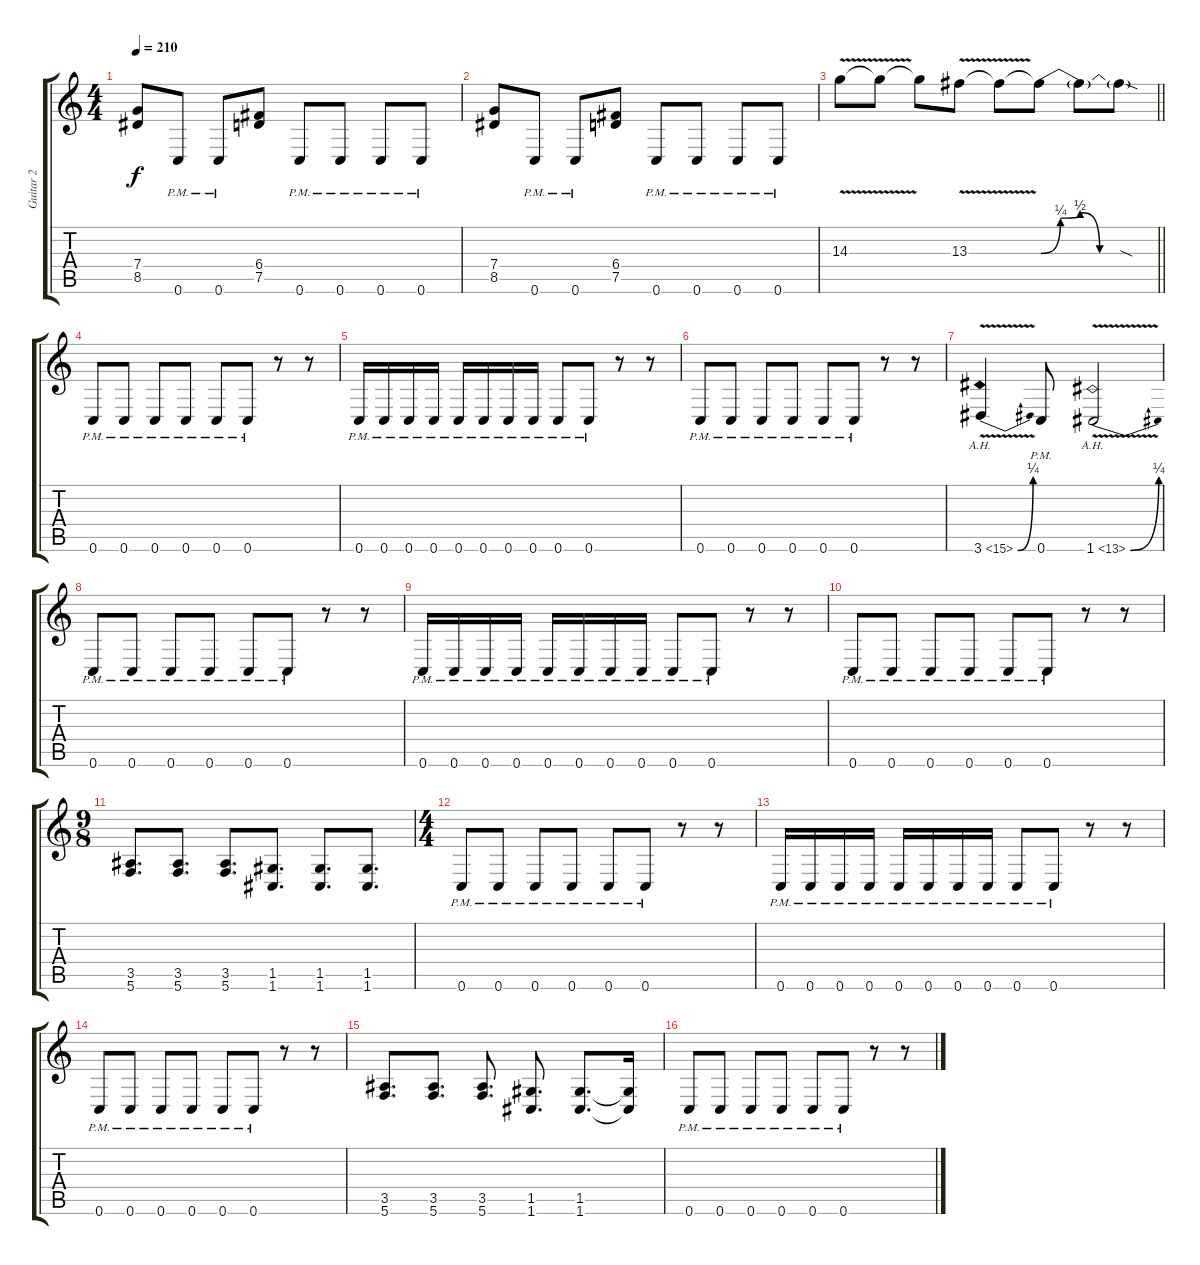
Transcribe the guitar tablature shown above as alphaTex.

\track ("Guitar 2" "Guitar 2") {instrument distortionguitar}
\staff {score tabs}
\tuning (D4 A3 F3 C3 G2 C2) {hide}
\ts (4 4)
\tempo 210
\clef g2
\ks c
(7.4 8.5).8{dy f} 0.6{pm}.8 0.6{pm}.8 (6.4 7.5).8 0.6{pm}.8 0.6{pm}.8 0.6{pm}.8 0.6{pm}.8 |
(7.4 8.5).8 0.6{pm}.8 0.6{pm}.8 (6.4 7.5).8 0.6{pm}.8 0.6{pm}.8 0.6{pm}.8 0.6{pm}.8 |
\barLineRight lightlight
14.3{v}.8 14.3{t}.8 14.3{t}.8 13.3{v}.8 13.3{t}.8 13.3{be (custom 0 0 10 1 20 2 30 0 60 0) t}.8 13.3{t}.8 13.3{sod t}.8 |
0.6{pm}.8 0.6{pm}.8 0.6{pm}.8 0.6{pm}.8 0.6{pm}.8 0.6{pm}.8 r.8 r.8 |
0.6{pm}.16 0.6{pm}.16 0.6{pm}.16 0.6{pm}.16 0.6{pm}.16 0.6{pm}.16 0.6{pm}.16 0.6{pm}.16 0.6{pm}.8 0.6{pm}.8 r.8 r.8 |
0.6{pm}.8 0.6{pm}.8 0.6{pm}.8 0.6{pm}.8 0.6{pm}.8 0.6{pm}.8 r.8 r.8 |
3.6{be (bend 0 0 60 1) ah 12 v}.4 0.6{pm}.8 1.6{be (bend 0 0 60 1) ah 12 v}.2 |
0.6{pm}.8 0.6{pm}.8 0.6{pm}.8 0.6{pm}.8 0.6{pm}.8 0.6{pm}.8 r.8 r.8 |
0.6{pm}.16 0.6{pm}.16 0.6{pm}.16 0.6{pm}.16 0.6{pm}.16 0.6{pm}.16 0.6{pm}.16 0.6{pm}.16 0.6{pm}.8 0.6{pm}.8 r.8 r.8 |
0.6{pm}.8 0.6{pm}.8 0.6{pm}.8 0.6{pm}.8 0.6{pm}.8 0.6{pm}.8 r.8 r.8 |
\ts (9 8)
(3.5 5.6).8{d} (3.5 5.6).8{d} (3.5 5.6).8{d} (1.5 1.6).8{d} (1.5 1.6).8{d} (1.5 1.6).8{d} |
\ts (4 4)
0.6{pm}.8 0.6{pm}.8 0.6{pm}.8 0.6{pm}.8 0.6{pm}.8 0.6{pm}.8 r.8 r.8 |
0.6{pm}.16 0.6{pm}.16 0.6{pm}.16 0.6{pm}.16 0.6{pm}.16 0.6{pm}.16 0.6{pm}.16 0.6{pm}.16 0.6{pm}.8 0.6{pm}.8 r.8 r.8 |
0.6{pm}.8 0.6{pm}.8 0.6{pm}.8 0.6{pm}.8 0.6{pm}.8 0.6{pm}.8 r.8 r.8 |
(3.5 5.6).8{d} (3.5 5.6).8{d} (3.5 5.6).8{d} (1.5 1.6).8{d} (1.5 1.6).8{d} (1.5{t} 1.6{t}).16 |
0.6{pm}.8 0.6{pm}.8 0.6{pm}.8 0.6{pm}.8 0.6{pm}.8 0.6{pm}.8 r.8 r.8
